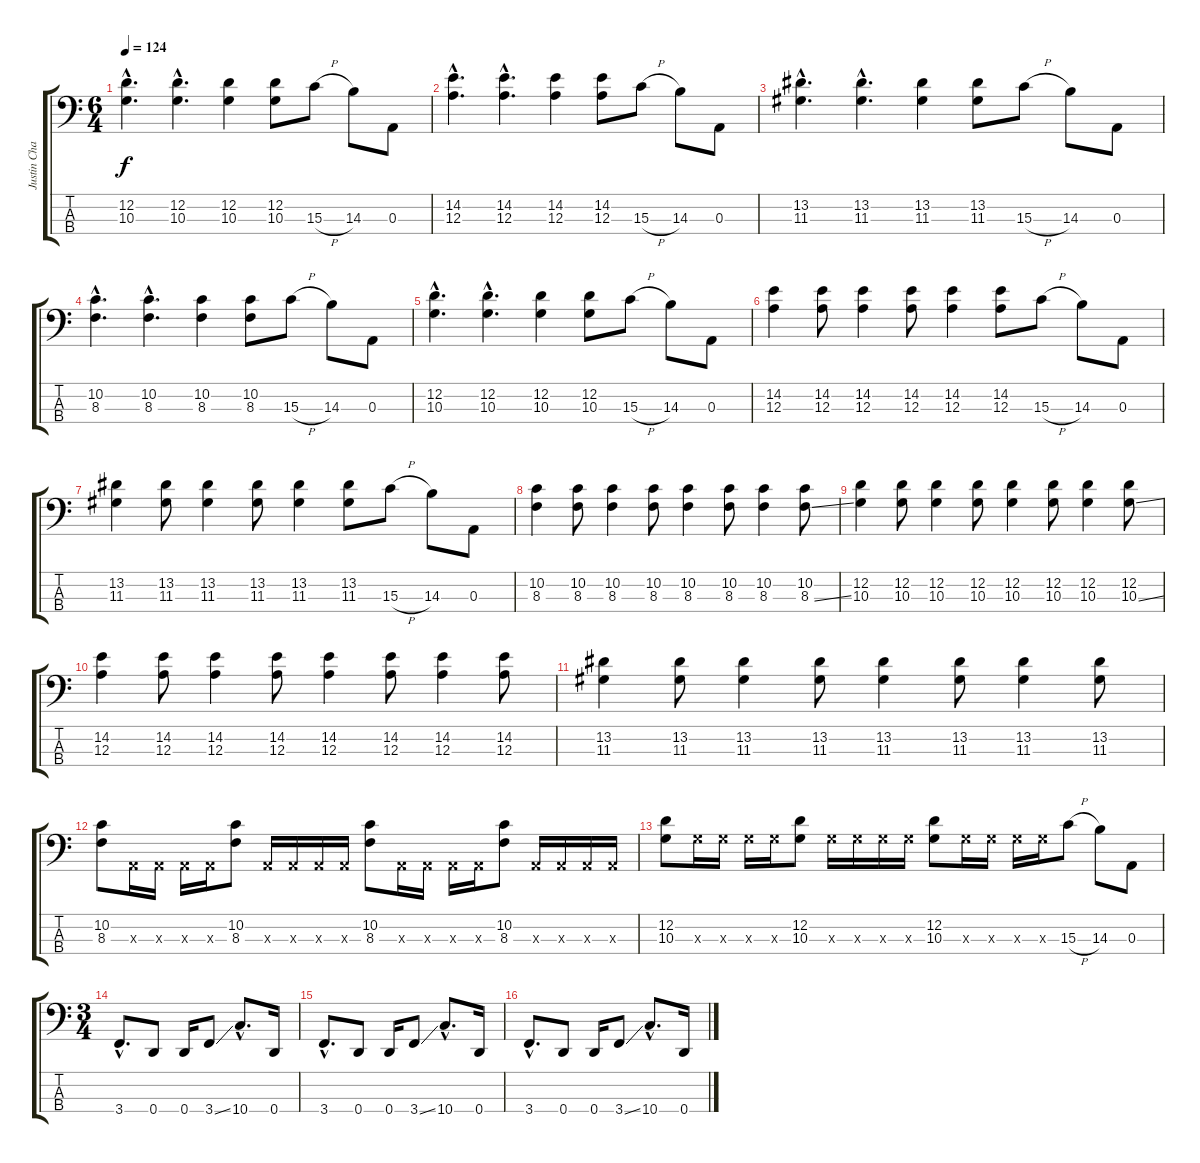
\track ("Justin Chancellor" "Justin Cha") {instrument electricbasspick}
\staff {score tabs}
\tuning (G2 D2 A1 D1) {hide}
\ts (6 4)
\tempo 124
\clef f4
\ks c
(12.2{hac} 10.3{hac}).4{d dy f} (12.2{hac} 10.3{hac}).4{d} (12.2 10.3).4 (12.2 10.3).8 15.3{h}.8 14.3.8 0.3.8 |
(14.2{hac} 12.3{hac}).4{d} (14.2{hac} 12.3{hac}).4{d} (14.2 12.3).4 (14.2 12.3).8 15.3{h}.8 14.3.8 0.3.8 |
(13.2{hac} 11.3{hac}).4{d} (13.2{hac} 11.3{hac}).4{d} (13.2 11.3).4 (13.2 11.3).8 15.3{h}.8 14.3.8 0.3.8 |
(10.2{hac} 8.3{hac}).4{d} (10.2{hac} 8.3{hac}).4{d} (10.2 8.3).4 (10.2 8.3).8 15.3{h}.8 14.3.8 0.3.8 |
(12.2{hac} 10.3{hac}).4{d} (12.2{hac} 10.3{hac}).4{d} (12.2 10.3).4 (12.2 10.3).8 15.3{h}.8 14.3.8 0.3.8 |
(14.2 12.3).4 (14.2 12.3).8 (14.2 12.3).4 (14.2 12.3).8 (14.2 12.3).4 (14.2 12.3).8 15.3{h}.8 14.3.8 0.3.8 |
(13.2 11.3).4 (13.2 11.3).8 (13.2 11.3).4 (13.2 11.3).8 (13.2 11.3).4 (13.2 11.3).8 15.3{h}.8 14.3.8 0.3.8 |
(10.2 8.3).4 (10.2 8.3).8 (10.2 8.3).4 (10.2 8.3).8 (10.2 8.3).4 (10.2 8.3).8 (10.2 8.3).4 (10.2 8.3{ss}).8 |
(12.2 10.3).4 (12.2 10.3).8 (12.2 10.3).4 (12.2 10.3).8 (12.2 10.3).4 (12.2 10.3).8 (12.2 10.3).4 (12.2 10.3{ss}).8 |
(14.2 12.3).4 (14.2 12.3).8 (14.2 12.3).4 (14.2 12.3).8 (14.2 12.3).4 (14.2 12.3).8 (14.2 12.3).4 (14.2 12.3).8 |
(13.2 11.3).4 (13.2 11.3).8 (13.2 11.3).4 (13.2 11.3).8 (13.2 11.3).4 (13.2 11.3).8 (13.2 11.3).4 (13.2 11.3).8 |
(10.2 8.3).8 0.3{x}.16 0.3{x}.16 0.3{x}.16 0.3{x}.16 (10.2 8.3).8 0.3{x}.16 0.3{x}.16 0.3{x}.16 0.3{x}.16 (10.2 8.3).8 0.3{x}.16 0.3{x}.16 0.3{x}.16 0.3{x}.16 (10.2 8.3).8 0.3{x}.16 0.3{x}.16 0.3{x}.16 0.3{x}.16 |
(12.2 10.3).8 10.3{x}.16 10.3{x}.16 10.3{x}.16 10.3{x}.16 (12.2 10.3).8 10.3{x}.16 10.3{x}.16 10.3{x}.16 10.3{x}.16 (12.2 10.3).8 10.3{x}.16 10.3{x}.16 10.3{x}.16 10.3{x}.16 15.3{h}.8 14.3.8 0.3.8 |
\ts (3 4)
3.4{hac}.8{d} 0.4.8 0.4.16 3.4{ss}.8 10.4{hac}.8{d} 0.4.16 |
3.4{hac}.8{d} 0.4.8 0.4.16 3.4{ss}.8 10.4{hac}.8{d} 0.4.16 |
3.4{hac}.8{d} 0.4.8 0.4.16 3.4{ss}.8 10.4{hac}.8{d} 0.4.16
